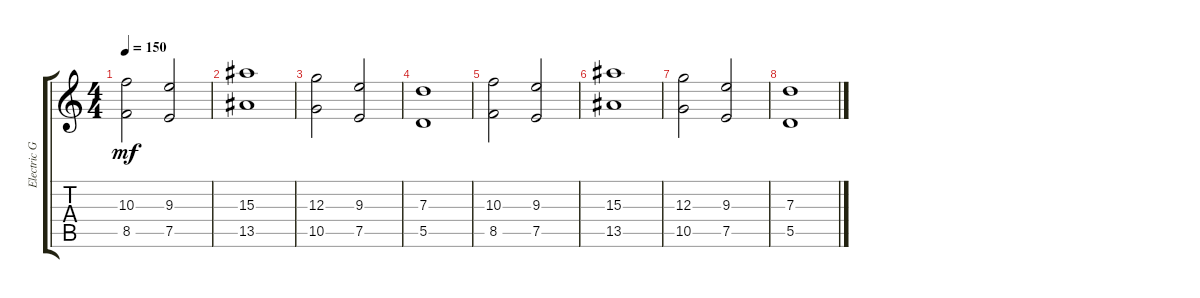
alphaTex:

\track ("Electric Guitar" "Electric G") {instrument distortionguitar}
\staff {score tabs}
\tuning (E4 B3 G3 D3 A2 D2) {hide}
\ts (4 4)
\tempo 150
\clef g2
\ks c
(10.3 8.5).2{dy mf} (9.3 7.5).2 |
(15.3 13.5).1 |
(12.3 10.5).2 (9.3 7.5).2 |
(7.3 5.5).1 |
(10.3 8.5).2 (9.3 7.5).2 |
(15.3 13.5).1 |
(12.3 10.5).2 (9.3 7.5).2 |
(7.3 5.5).1
